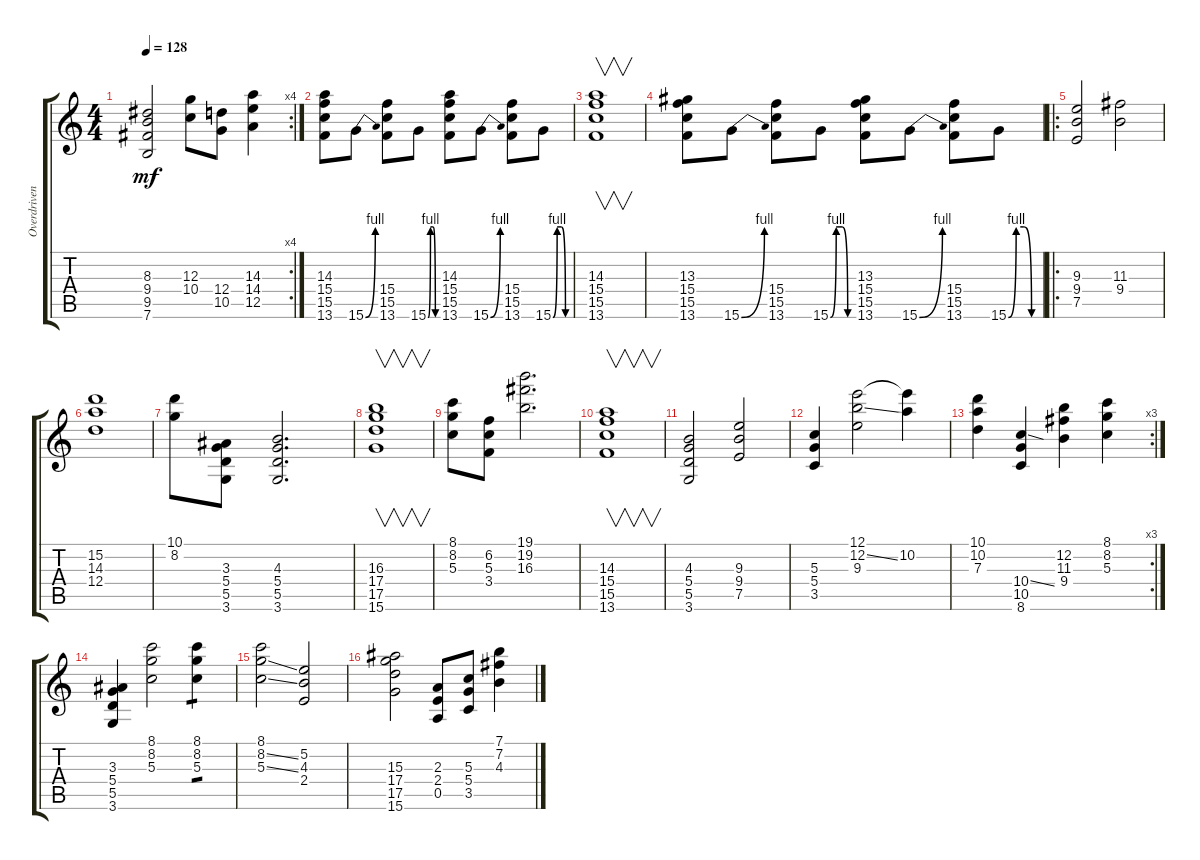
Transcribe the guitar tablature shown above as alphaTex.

\track ("Overdriven Guitar" "Overdriven") {instrument distortionguitar}
\staff {score tabs}
\tuning (E4 B3 G3 D3 A2 E2) {hide}
\rc 4
\ts (4 4)
\tempo 128
\clef g2
\ks c
(8.3{t} 9.4{t} 9.5{t} 7.6{t}).2{dy mf} (12.3 10.4).8 (12.4 10.5).8 (14.3 14.4 12.5).4 |
(14.3 15.4 15.5 13.6).8 15.6{be (bend 0 0 60 4)}.8 (15.4 15.5 13.6).8 15.6{be (custom 0 0 15 4 30 4 45 0 60 0)}.8 (14.3 15.4 15.5 13.6).8 15.6{be (bend 0 0 60 4)}.8 (15.4 15.5 13.6).8 15.6{be (custom 0 0 15 4 30 4 45 0 60 0)}.8 |
(14.3 15.4 15.5 13.6).1{v} |
(13.3 15.4 15.5 13.6).8 15.6{be (bend 0 0 60 4)}.8 (15.4 15.5 13.6).8 15.6{be (custom 0 0 15 4 30 4 45 0 60 0)}.8 (13.3 15.4 15.5 13.6).8 15.6{be (bend 0 0 60 4)}.8 (15.4 15.5 13.6).8 15.6{be (custom 0 0 15 4 30 4 45 0 60 0)}.8 |
\ro
(9.3 9.4 7.5).2 (11.3 9.4).2 |
(15.2 14.3 12.4).1 |
(10.1 8.2).8 (3.3 5.4 5.5 3.6).8 (4.3 5.4 5.5 3.6).2{d} |
(16.3 17.4 17.5 15.6).1{v} |
(8.1 8.2 5.3).8 (6.2 5.3 3.4).8 (19.1 19.2 16.3).2{d} |
(14.3 15.4 15.5 13.6).1{v} |
(4.3 5.4 5.5 3.6).2 (9.3 9.4 7.5).2 |
(5.3 5.4 3.5).4 (12.1 12.2{ss} 9.3).2 (12.1{t} 10.2).4 |
\rc 3
(10.1 10.2 7.3).4 (10.4{ss} 10.5 8.6).4 (12.2 11.3 9.4).4 (8.1 8.2 5.3).4 |
(3.3 5.4 5.5 3.6).4 (8.1 8.2 5.3).2 (8.1 8.2 5.3).4{tp 1} |
(8.1 8.2{ss} 5.3{ss}).2 (5.2 4.3 2.4).2 |
(15.3 17.4 17.5 15.6).2 (2.3 2.4 0.5).8 (5.3 5.4 3.5).8 (7.1 7.2 4.3).4
